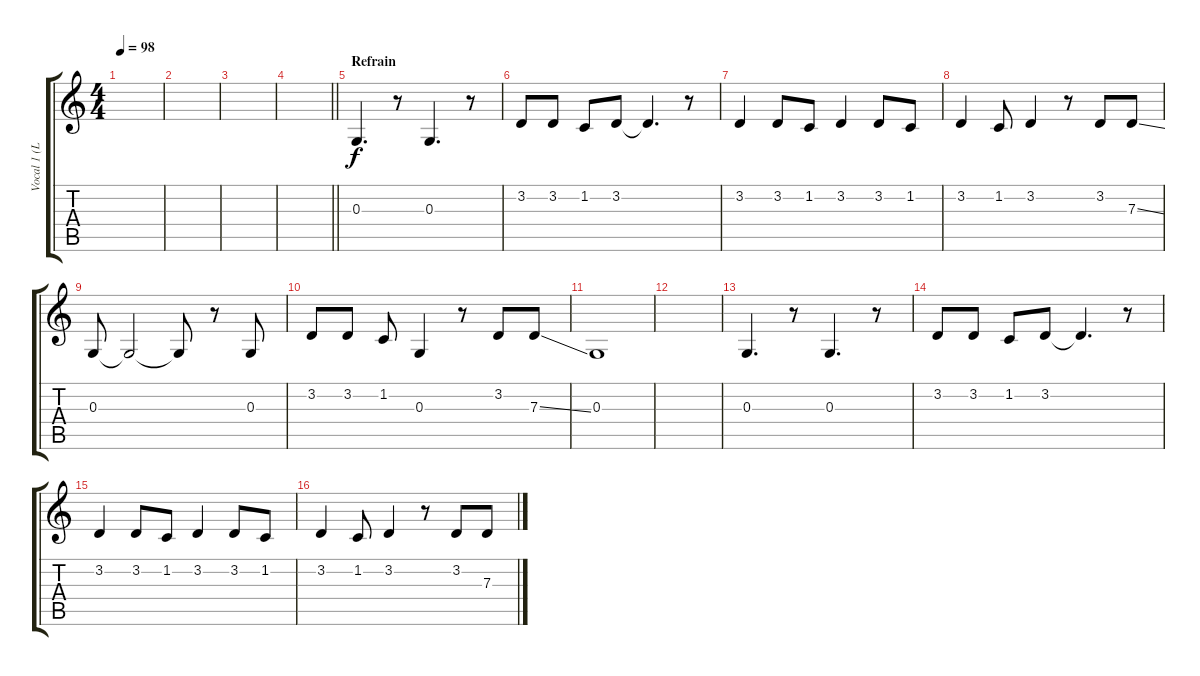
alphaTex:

\track ("Vocal 1 (Ld6)" "Vocal 1 (L") {instrument lead6voice}
\staff {score tabs}
\tuning (E4 B3 G3 D3 A2 E2) {hide}
\ts (4 4)
\tempo 98
\clef g2
\ks c
|
|
|
\barLineRight lightlight
|
\section ("" "Refrain")
0.3.4{d} r.8 0.3.4{d} r.8 |
3.2.8 3.2.8 1.2.8 3.2.8 3.2{t}.4{d} r.8 |
3.2.4 3.2.8 1.2.8 3.2.4 3.2.8 1.2.8 |
3.2.4 1.2.8 3.2.4 r.8 3.2.8 7.3{ss}.8 |
0.3.8 0.3{t}.2 0.3{t}.8 r.8 0.3.8 |
3.2.8 3.2.8 1.2.8 0.3.4 r.8 3.2.8 7.3{ss}.8 |
0.3.1 |
|
0.3.4{d} r.8 0.3.4{d} r.8 |
3.2.8 3.2.8 1.2.8 3.2.8 3.2{t}.4{d} r.8 |
3.2.4 3.2.8 1.2.8 3.2.4 3.2.8 1.2.8 |
3.2.4 1.2.8 3.2.4 r.8 3.2.8 7.3{ss}.8
